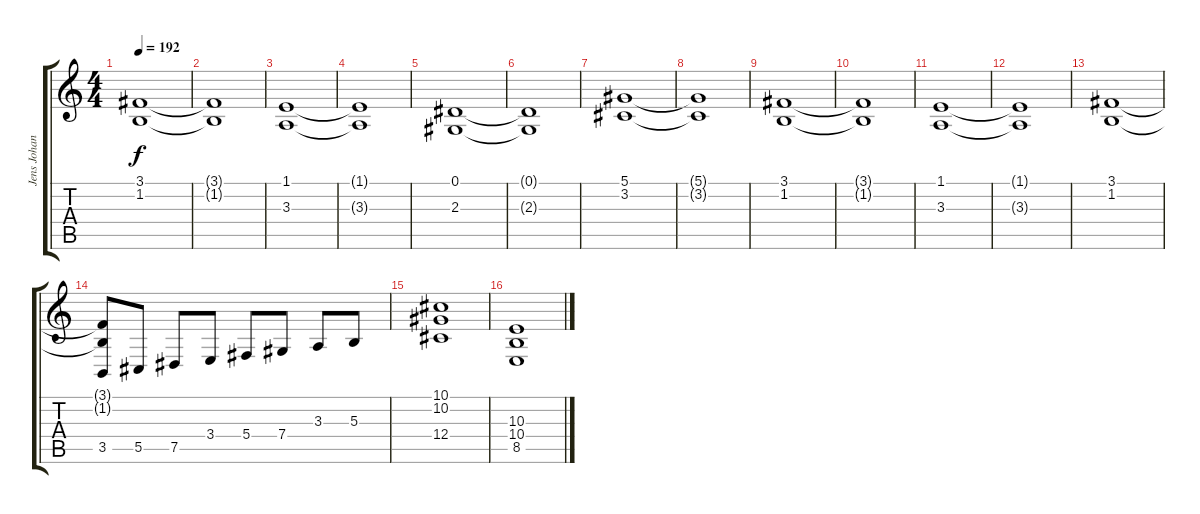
\track ("Jens Johansson" "Jens Johan") {instrument stringensemble2}
\staff {score tabs}
\tuning (Eb4 Bb3 Gb3 Db3 Ab2 Eb2) {hide}
\ts (4 4)
\tempo 192
\clef g2
\ks c
(3.1 1.2).1{dy f} |
(3.1{t} 1.2{t}).1 |
(1.1 3.3).1 |
(1.1{t} 3.3{t}).1 |
(0.1 2.3).1 |
(0.1{t} 2.3{t}).1 |
(5.1 3.2).1 |
(5.1{t} 3.2{t}).1 |
(3.1 1.2).1 |
(3.1{t} 1.2{t}).1 |
(1.1 3.3).1 |
(1.1{t} 3.3{t}).1 |
(3.1 1.2).1 |
(3.1{t} 1.2{t} 3.5).8 5.5.8 7.5.8 3.4.8 5.4.8 7.4.8 3.3.8 5.3.8 |
(10.1 10.2 12.4).1 |
(10.3 10.4 8.5).1
